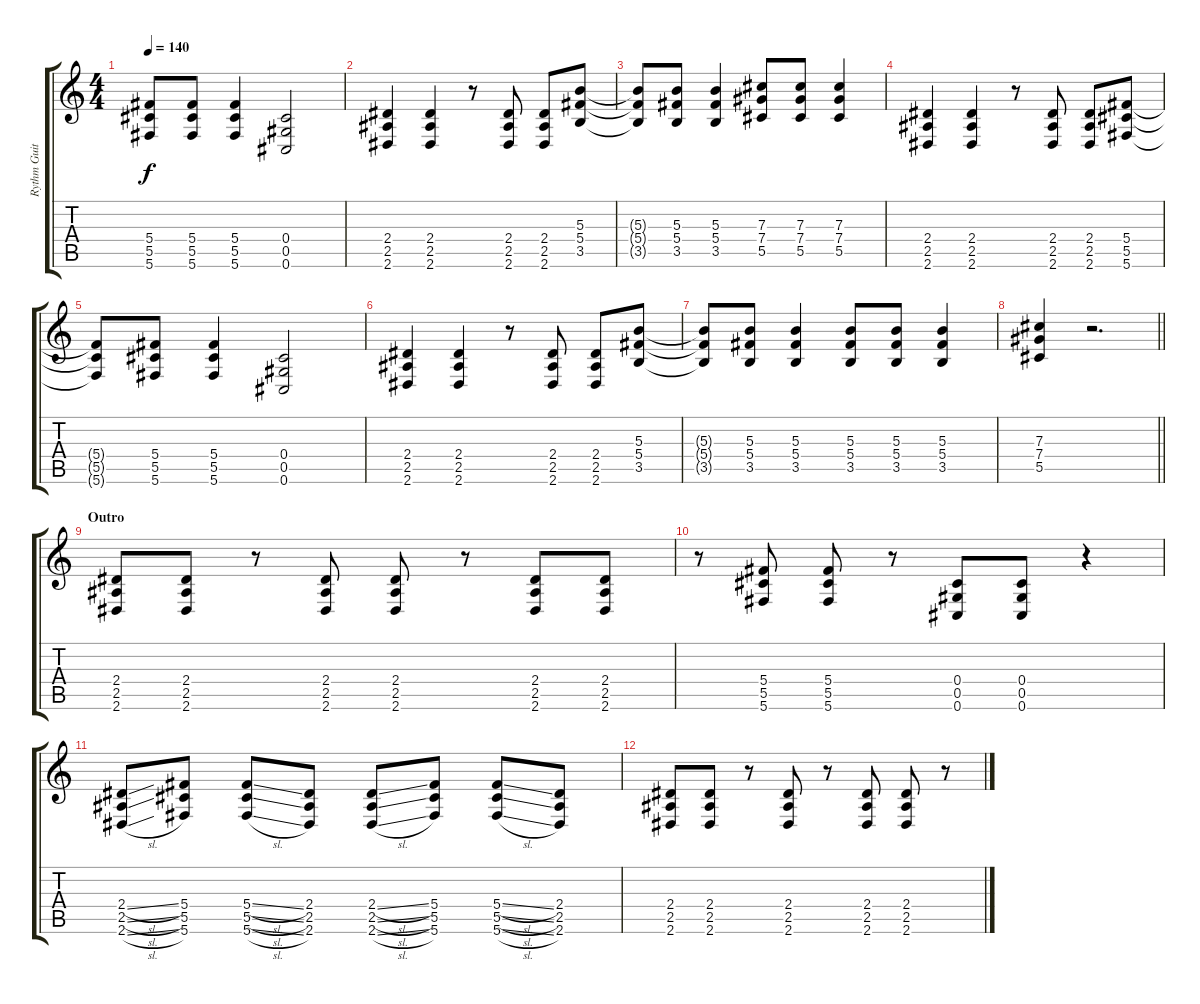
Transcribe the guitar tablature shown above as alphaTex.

\track ("Rythm Guitar" "Rythm Guit") {instrument distortionguitar bank 1}
\staff {score tabs}
\tuning (Eb4 Bb3 Gb3 Db3 Ab2 Db2) {hide}
\ts (4 4)
\tempo 140
\clef g2
\ks c
(5.4{t} 5.5{t} 5.6{t}).8{dy f} (5.4 5.5 5.6).8 (5.4 5.5 5.6).4 (0.4 0.5 0.6).2 |
(2.4 2.5 2.6).4 (2.4 2.5 2.6).4 r.8 (2.4 2.5 2.6).8 (2.4 2.5 2.6).8 (5.3 5.4 3.5).8 |
(5.3{t} 5.4{t} 3.5{t}).8 (5.3 5.4 3.5).8 (5.3 5.4 3.5).4 (7.3 7.4 5.5).8 (7.3 7.4 5.5).8 (7.3 7.4 5.5).4 |
(2.4 2.5 2.6).4 (2.4 2.5 2.6).4 r.8 (2.4 2.5 2.6).8 (2.4 2.5 2.6).8 (5.4 5.5 5.6).8 |
(5.4{t} 5.5{t} 5.6{t}).8 (5.4 5.5 5.6).8 (5.4 5.5 5.6).4 (0.4 0.5 0.6).2 |
(2.4 2.5 2.6).4 (2.4 2.5 2.6).4 r.8 (2.4 2.5 2.6).8 (2.4 2.5 2.6).8 (5.3 5.4 3.5).8 |
(5.3{t} 5.4{t} 3.5{t}).8 (5.3 5.4 3.5).8 (5.3 5.4 3.5).4 (5.3 5.4 3.5).8 (5.3 5.4 3.5).8 (5.3 5.4 3.5).4 |
\barLineRight lightlight
(7.3 7.4 5.5).4 r.2{d} |
\section ("" "Outro")
(2.4 2.5 2.6).8 (2.4 2.5 2.6).8 r.8 (2.4 2.5 2.6).8 (2.4 2.5 2.6).8 r.8 (2.4 2.5 2.6).8 (2.4 2.5 2.6).8 |
r.8 (5.4 5.5 5.6).8 (5.4 5.5 5.6).8 r.8 (0.4 0.5 0.6).8 (0.4 0.5 0.6).8 r.4 |
(2.4{sl} 2.5{sl} 2.6{sl}).8 (5.4 5.5 5.6).8 (5.4{sl} 5.5{sl} 5.6{sl}).8 (2.4 2.5 2.6).8 (2.4{sl} 2.5{sl} 2.6{sl}).8 (5.4 5.5 5.6).8 (5.4{sl} 5.5{sl} 5.6{sl}).8 (2.4 2.5 2.6).8 |
(2.4 2.5 2.6).8 (2.4 2.5 2.6).8 r.8 (2.4 2.5 2.6).8 r.8 (2.4 2.5 2.6).8 (2.4 2.5 2.6).8 r.8
